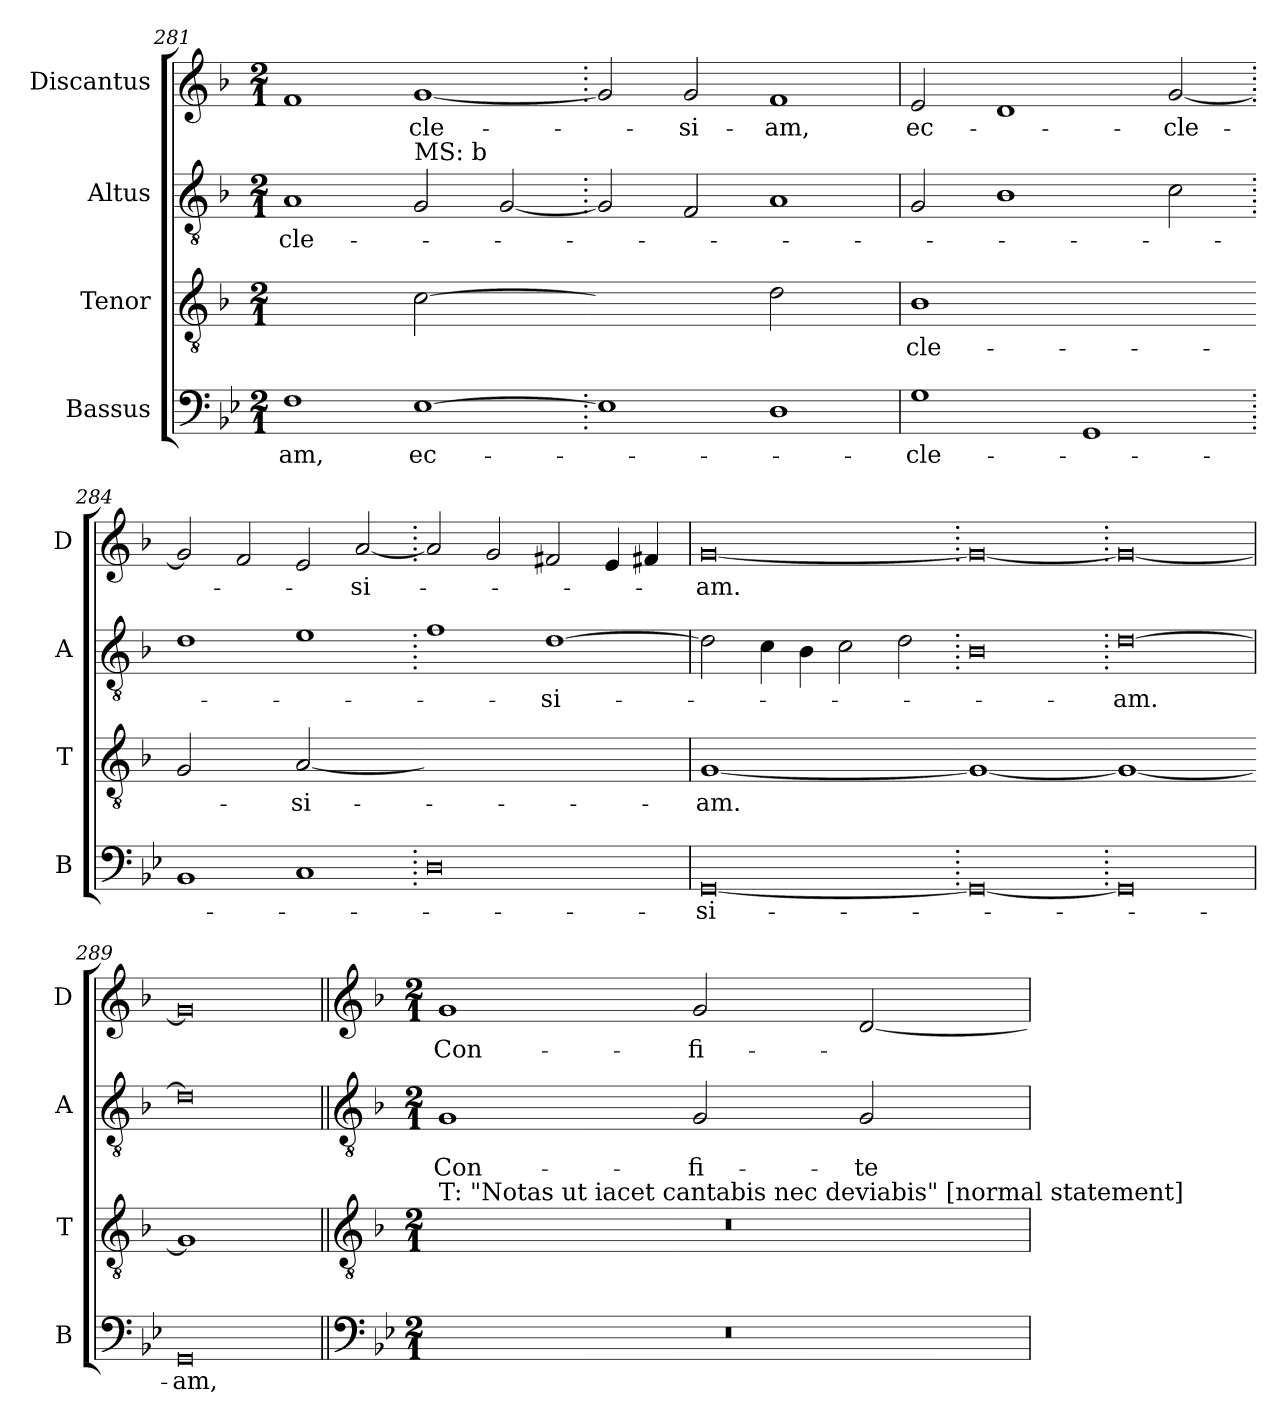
**kern	**text	**kern	**text	**kern	**text	**kern	**text
*part4	*part4	*part3	*part3	*part2	*part2	*part1	*part1
*staff4	*staff4	*staff3	*staff3	*staff2	*staff2	*staff1	*staff1
*I"Bassus	*	*I"Tenor	*	*I"Altus	*	*I"Discantus	*
*I'B	*	*I'T	*	*I'A	*	*I'D	*
*clefF4	*	*clefGv2	*	*clefGv2	*	*clefG2	*
*k[b-e-]	*	*k[b-]	*	*k[b-]	*	*k[b-]	*
*M2/1	*	*M2/1	*	*M2/1	*	*M2/1	*
=281	=281	=281	=281	=281	=281	=281	=281
!	!	!LO:N:vis=2	!	!	!	!	!
1F	-am,	1dyy]	.	1A	-cle-	1f	.
!	!	!	!	!LO:TX:a:t=MS&colon; b	!	!	!
!	!	!LO:N:vis=2	!	!	!	!	!
[1E-	ec-	[1c	.	2G	.	[1g	-cle-
.	.	.	.	[2G	.	.	.
=282.	=282.	=282-	=282.	=282.	=282.	=282.	=282.
!	!	!LO:N:vis=2	!	!	!	!	!
1E-]	.	1cyy]	.	2G]	.	2g]	.
.	.	.	.	2F	.	2g	-si-
!	!	!LO:N:vis=2	!	!	!	!	!
1D	.	1d	.	1A	.	1f	-am,
=283	=283	=283	=283	=283	=283	=283	=283
!	!	!LO:N:vis=1	!	!	!	!	!
1G	-cle-	0B-	-cle-	2G	.	2e	ec-
.	.	.	.	1B-	.	1d	.
1GG	.	.	.	.	.	.	.
.	.	.	.	2c	.	[2g	-cle-
=284.	=284.	=284-	=284.	=284.	=284.	=284.	=284.
!	!	!LO:N:vis=2	!	!	!	!	!
1BB-	.	1G	.	1d	.	2g]	.
.	.	.	.	.	.	2f	.
!	!	!LO:N:vis=2	!	!	!	!	!
1C	.	[1A	-si-	1e	.	2e	.
.	.	.	.	.	.	[2a	-si-
=285.	=285.	=285-	=285.	=285.	=285.	=285.	=285.
!	!	!LO:N:vis=1	!	!	!	!	!
0D	.	0Ayy]	.	1f	.	2a]	.
.	.	.	.	.	.	2g	.
.	.	.	.	[1d	-si-	2f#X	.
.	.	.	.	.	.	4e	.
.	.	.	.	.	.	4f#X	.
=286	=286	=286	=286	=286	=286	=286	=286
!	!	!LO:N:vis=1	!	!	!	!	!
[0GG	-si-	[0G	-am.	2d]	.	[0g	-am.
.	.	.	.	4c	.	.	.
.	.	.	.	4B-	.	.	.
.	.	.	.	2c	.	.	.
.	.	.	.	2d	.	.	.
=287.	=287.	=287-	=287.	=287.	=287.	=287.	=287.
!	!	!LO:N:vis=1	!	!	!	!	!
0GG_	.	0G_	.	0B-	.	0g_	.
=288.	=288.	=288-	=288.	=288.	=288.	=288.	=288.
!	!	!LO:N:vis=1	!	!	!	!	!
0GG]	.	0G_	.	[0d	-am.	0g_	.
=289	=289	=289-	=289	=289	=289	=289	=289
!	!	!LO:N:vis=1	!	!	!	!	!
0GG	-am,	0G]	.	0d]	.	0g]	.
!!LO:LB:g=z
=290||	=290||	=290||	=290||	=290||	=290||	=290||	=290||
*clefF4	*	*clefGv2	*	*clefGv2	*	*clefG2	*
*k[b-e-]	*	*k[b-]	*	*k[b-]	*	*k[b-]	*
*M2/1	*	*M2/1	*	*M2/1	*	*M2/1	*
*	*	*	*	*	*	*MM300	*
!	!	!LO:TX:a:t=T&colon; "Notas ut iacet cantabis nec deviabis" [normal statement]	!	!	!	!	!
0r	.	0r	.	1G	Con-	1g	Con-
.	.	.	.	2G	-fi-	2g	-fi-
.	.	.	.	2G	-te-	[2d	.
=	=	=	=	=	=	=	=
*-	*-	*-	*-	*-	*-	*-	*-
